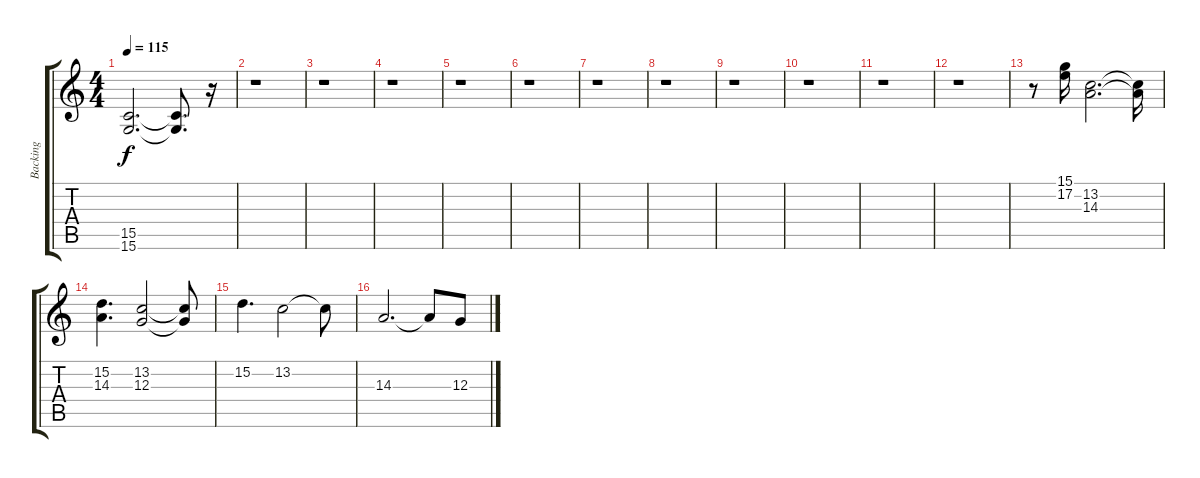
\track ("Backing" "Backing") {instrument rockorgan}
\staff {score tabs}
\tuning (E4 B3 G3 D3 A2 E2) {hide}
\ts (4 4)
\tempo 115
\clef g2
\ks c
(15.5{t} 15.6{t}).2{d dy f} (15.5{t} 15.6{t}).8{d} r.16 |
r.1 |
r.1 |
r.1 |
r.1 |
r.1 |
r.1 |
r.1 |
r.1 |
r.1 |
r.1 |
r.1 |
r.8 (15.1 17.2).16 (13.2 14.3).2{d} (13.2{t} 14.3{t}).16 |
(15.2 14.3).4{d} (13.2 12.3).2 (13.2{t} 12.3{t}).8 |
15.2.4{d} 13.2.2 13.2{t}.8 |
14.3.2{d} 14.3{t}.8 12.3.8
